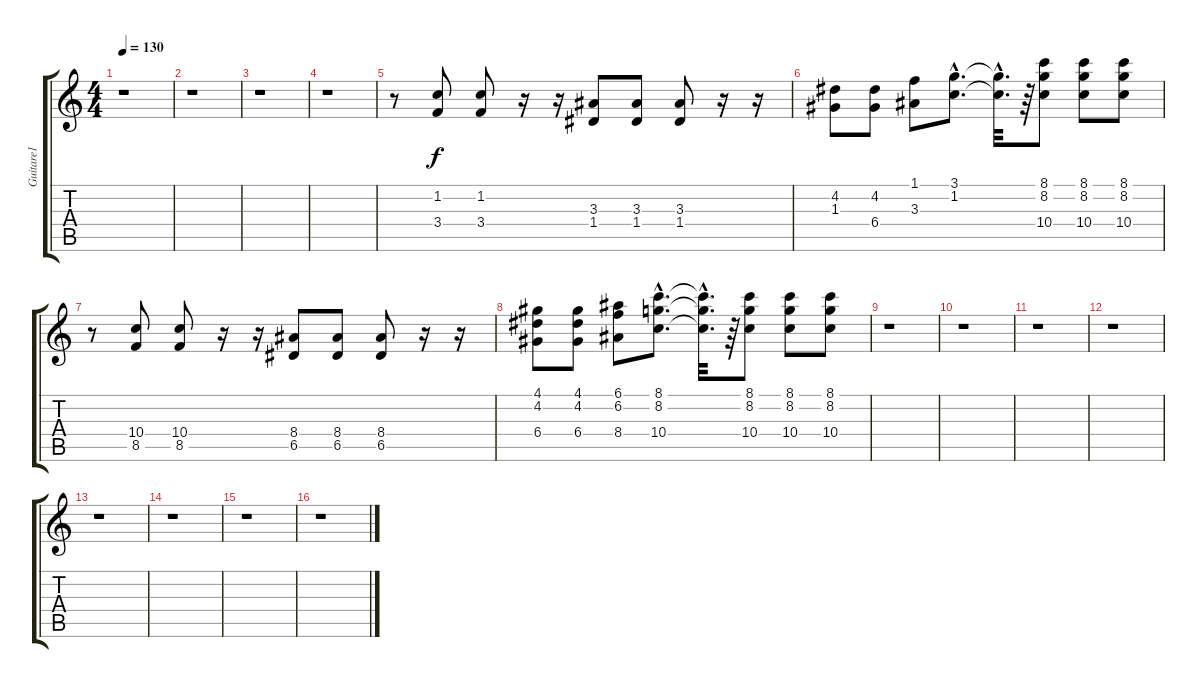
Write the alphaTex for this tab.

\track ("Guitare1" "Guitare1") {instrument acousticguitarsteel}
\staff {score tabs}
\tuning (E4 B3 G3 D3 A2 E2) {hide}
\ts (4 4)
\tempo 130
\clef g2
\ks c
r.1{dy f instrument acousticguitarsteel} |
r.1 |
r.1 |
r.1 |
r.8 (1.2 3.4).8 (1.2 3.4).8 r.16 r.16 (3.3 1.4).8 (3.3 1.4).8 (3.3 1.4).8 r.16 r.16 |
(4.2 1.3).8 (4.2 6.4).8 (1.1 3.3).8 (3.1{hac} 1.2{hac}).8{d} (3.1{hac t} 1.2{hac t}).32{d} r.64 (8.1 8.2 10.4).8 (8.1 8.2 10.4).8 (8.1 8.2 10.4).8 |
r.8 (10.4 8.5).8 (10.4 8.5).8 r.16 r.16 (8.4 6.5).8 (8.4 6.5).8 (8.4 6.5).8 r.16 r.16 |
(4.1 4.2 6.4).8 (4.1 4.2 6.4).8 (6.1 6.2 8.4).8 (8.1{hac} 8.2{hac} 10.4{hac}).8{d} (8.1{hac t} 8.2{hac t} 10.4{hac t}).32{d} r.64 (8.1 8.2 10.4).8 (8.1 8.2 10.4).8 (8.1 8.2 10.4).8 |
r.1 |
r.1 |
r.1 |
r.1 |
r.1 |
r.1 |
r.1 |
r.1
